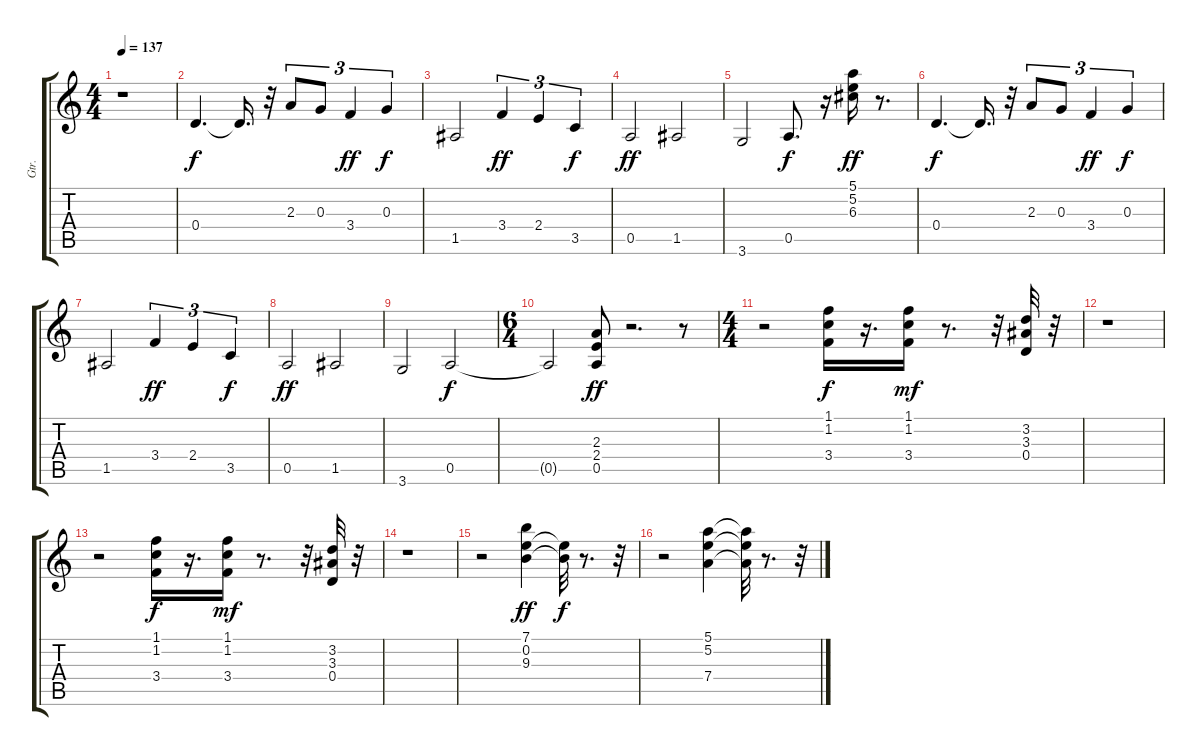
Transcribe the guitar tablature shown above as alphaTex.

\track ("Gtr." "Gtr.") {instrument distortionguitar}
\staff {score tabs}
\tuning (E4 B3 G3 D3 A2 E2) {hide}
\ts (4 4)
\tempo 137
\clef g2
\ks c
r.1{dy mf} |
0.4.4{d dy f} 0.4{t}.16{d} r.32 2.3.8{tu (3 2)} 0.3.8{tu (3 2)} 3.4.4{tu (3 2) dy ff} 0.3.4{tu (3 2) dy f} |
1.5.2 3.4.4{tu (3 2) dy ff} 2.4.4{tu (3 2)} 3.5.4{tu (3 2) dy f} |
0.5.2{dy ff} 1.5.2 |
3.6.2 0.5.8{d dy f} r.16 (5.1 5.2 6.3).16{dy ff} r.8{d} |
0.4.4{d dy f} 0.4{t}.16{d} r.32 2.3.8{tu (3 2)} 0.3.8{tu (3 2)} 3.4.4{tu (3 2) dy ff} 0.3.4{tu (3 2) dy f} |
1.5.2 3.4.4{tu (3 2) dy ff} 2.4.4{tu (3 2)} 3.5.4{tu (3 2) dy f} |
0.5.2{dy ff} 1.5.2 |
3.6.2 0.5.2{dy f} |
\ts (6 4)
0.5{t}.2 (2.3 2.4 0.5).8{dy ff} r.2{d} r.8 |
\ts (4 4)
r.2 (1.1 1.2 3.4).16{dy f} r.16{d} (1.1 1.2 3.4).16{dy mf} r.8{d} r.32 (3.2 3.3 0.4).32 r.32 |
r.1 |
r.2 (1.1 1.2 3.4).16{dy f} r.16{d} (1.1 1.2 3.4).16{dy mf} r.8{d} r.32 (3.2 3.3 0.4).32 r.32 |
r.1 |
r.2 (7.1 0.2 9.3).4{dy ff} (0.2{t} 9.3{t}).32{dy f} r.8{d} r.32 |
r.2 (5.1 5.2 7.4).4 (5.1{t} 5.2{t} 7.4{t}).32 r.8{d} r.32
